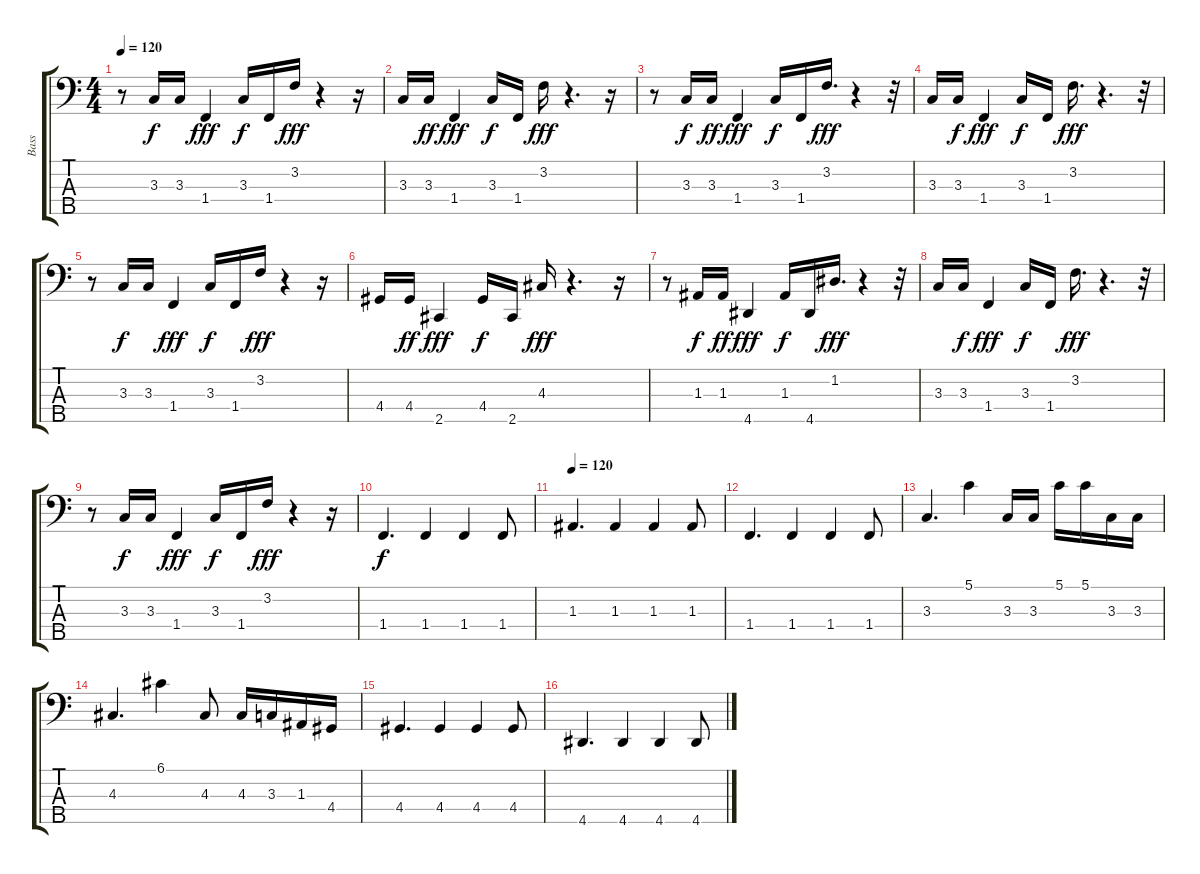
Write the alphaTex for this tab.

\track ("Bass" "Bass") {instrument electricbassfinger}
\staff {score tabs}
\tuning (G2 D2 A1 E1 B0) {hide}
\ts (4 4)
\tempo 120
\clef f4
\ks c
r.8{dy fff} 3.3.16{dy f} 3.3.16 1.4.4{dy fff} 3.3.16{dy f} 1.4.16 3.2.16{dy fff} r.4 r.16 |
3.3.16 3.3.16{dy ff} 1.4.4{dy fff} 3.3.16{dy f} 1.4.16 3.2.16{dy fff} r.4{d} r.16 |
r.8 3.3.16{dy f} 3.3.16{dy ff} 1.4.4{dy fff} 3.3.16{dy f} 1.4.16 3.2.16{d dy fff} r.4 r.32 |
3.3.16 3.3.16{dy f} 1.4.4{dy fff} 3.3.16{dy f} 1.4.16 3.2.16{d dy fff} r.4{d} r.32 |
r.8 3.3.16{dy f} 3.3.16 1.4.4{dy fff} 3.3.16{dy f} 1.4.16 3.2.16{dy fff} r.4 r.16 |
4.4.16 4.4.16{dy ff} 2.5.4{dy fff} 4.4.16{dy f} 2.5.16 4.3.16{dy fff} r.4{d} r.16 |
r.8 1.3.16{dy f} 1.3.16{dy ff} 4.5.4{dy fff} 1.3.16{dy f} 4.5.16 1.2.16{d dy fff} r.4 r.32 |
3.3.16 3.3.16{dy f} 1.4.4{dy fff} 3.3.16{dy f} 1.4.16 3.2.16{d dy fff} r.4{d} r.32 |
r.8 3.3.16{dy f} 3.3.16 1.4.4{dy fff} 3.3.16{dy f} 1.4.16 3.2.16{dy fff} r.4 r.16 |
1.4.4{d dy f} 1.4.4 1.4.4 1.4.8 |
\tempo 120
1.3.4{d} 1.3.4 1.3.4 1.3.8 |
1.4.4{d} 1.4.4 1.4.4 1.4.8 |
3.3.4{d} 5.1.4 3.3.16 3.3.16 5.1.16 5.1.16 3.3.16 3.3.16 |
4.3.4{d} 6.1.4 4.3.8 4.3.16 3.3.16 1.3.16 4.4.16 |
4.4.4{d} 4.4.4 4.4.4 4.4.8 |
4.5.4{d} 4.5.4 4.5.4 4.5.8
